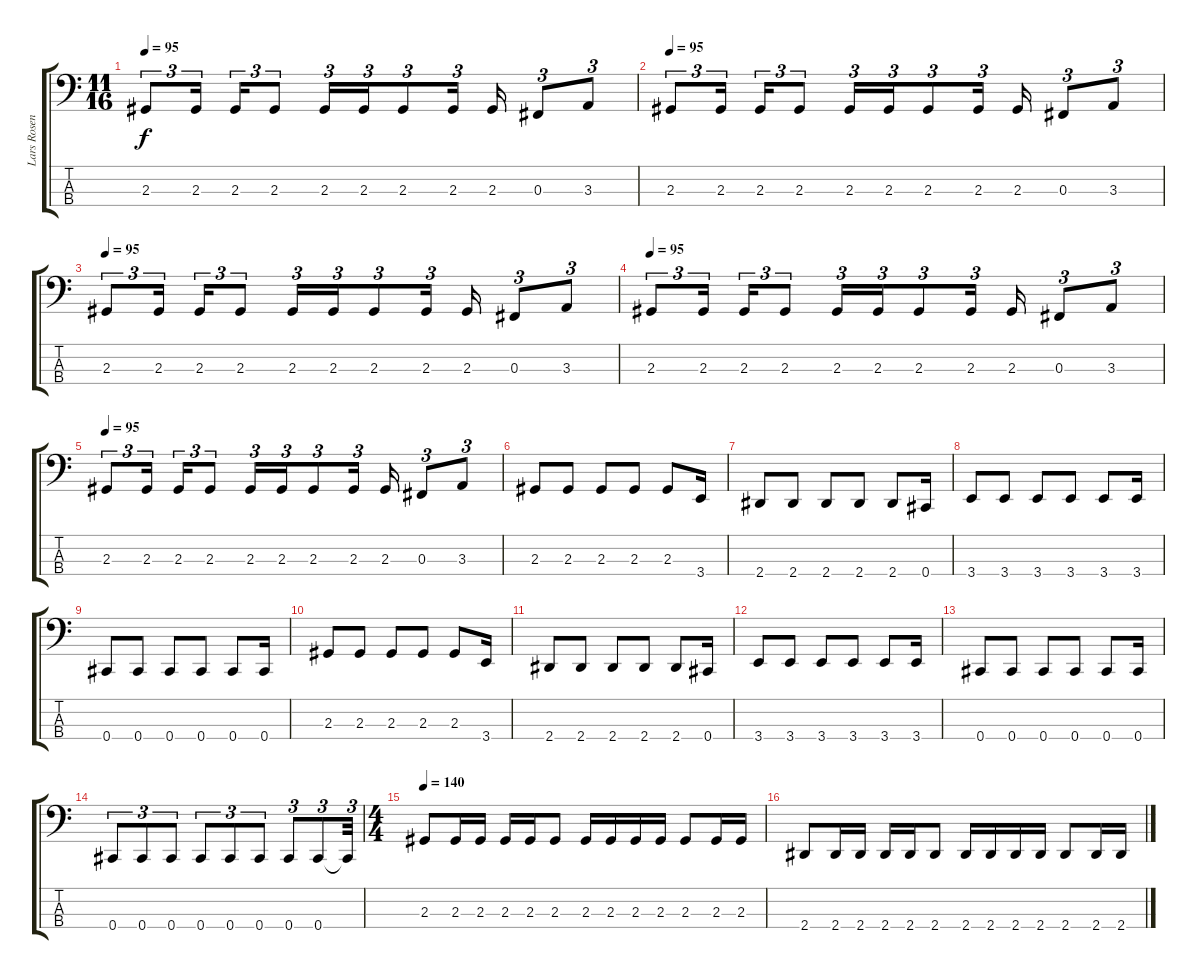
\track ("Lars Rosenberg (bass)" "Lars Rosen") {instrument electricbassfinger}
\staff {score tabs}
\tuning (E2 B1 Gb1 Db1) {hide}
\ts (11 16)
\tempo 95
\clef f4
\ks c
2.3.8{tu (3 2) dy f} 2.3.16{tu (3 2)} 2.3.16{tu (3 2)} 2.3.8{tu (3 2)} 2.3.16{tu (3 2)} 2.3.16{tu (3 2)} 2.3.8{tu (3 2)} 2.3.16{tu (3 2)} 2.3.16 0.3.8{tu (3 2)} 3.3.8{tu (3 2)} |
\tempo 95
2.3.8{tu (3 2)} 2.3.16{tu (3 2)} 2.3.16{tu (3 2)} 2.3.8{tu (3 2)} 2.3.16{tu (3 2)} 2.3.16{tu (3 2)} 2.3.8{tu (3 2)} 2.3.16{tu (3 2)} 2.3.16 0.3.8{tu (3 2)} 3.3.8{tu (3 2)} |
\tempo 95
2.3.8{tu (3 2)} 2.3.16{tu (3 2)} 2.3.16{tu (3 2)} 2.3.8{tu (3 2)} 2.3.16{tu (3 2)} 2.3.16{tu (3 2)} 2.3.8{tu (3 2)} 2.3.16{tu (3 2)} 2.3.16 0.3.8{tu (3 2)} 3.3.8{tu (3 2)} |
\tempo 95
2.3.8{tu (3 2)} 2.3.16{tu (3 2)} 2.3.16{tu (3 2)} 2.3.8{tu (3 2)} 2.3.16{tu (3 2)} 2.3.16{tu (3 2)} 2.3.8{tu (3 2)} 2.3.16{tu (3 2)} 2.3.16 0.3.8{tu (3 2)} 3.3.8{tu (3 2)} |
\tempo 95
2.3.8{tu (3 2)} 2.3.16{tu (3 2)} 2.3.16{tu (3 2)} 2.3.8{tu (3 2)} 2.3.16{tu (3 2)} 2.3.16{tu (3 2)} 2.3.8{tu (3 2)} 2.3.16{tu (3 2)} 2.3.16 0.3.8{tu (3 2)} 3.3.8{tu (3 2)} |
2.3.8 2.3.8 2.3.8 2.3.8 2.3.8 3.4.16 |
2.4.8 2.4.8 2.4.8 2.4.8 2.4.8 0.4.16 |
3.4.8 3.4.8 3.4.8 3.4.8 3.4.8 3.4.16 |
0.4.8 0.4.8 0.4.8 0.4.8 0.4.8 0.4.16 |
2.3.8 2.3.8 2.3.8 2.3.8 2.3.8 3.4.16 |
2.4.8 2.4.8 2.4.8 2.4.8 2.4.8 0.4.16 |
3.4.8 3.4.8 3.4.8 3.4.8 3.4.8 3.4.16 |
0.4.8 0.4.8 0.4.8 0.4.8 0.4.8 0.4.16 |
0.4.8{tu (3 2)} 0.4.8{tu (3 2)} 0.4.8{tu (3 2)} 0.4.8{tu (3 2)} 0.4.8{tu (3 2)} 0.4.8{tu (3 2)} 0.4.8{tu (3 2)} 0.4.8{tu (3 2)} 0.4{t}.32{tu (3 2)} |
\ts (4 4)
\tempo 140
2.3.8 2.3.16 2.3.16 2.3.16 2.3.16 2.3.8 2.3.16 2.3.16 2.3.16 2.3.16 2.3.8 2.3.16 2.3.16 |
2.4.8 2.4.16 2.4.16 2.4.16 2.4.16 2.4.8 2.4.16 2.4.16 2.4.16 2.4.16 2.4.8 2.4.16 2.4.16
